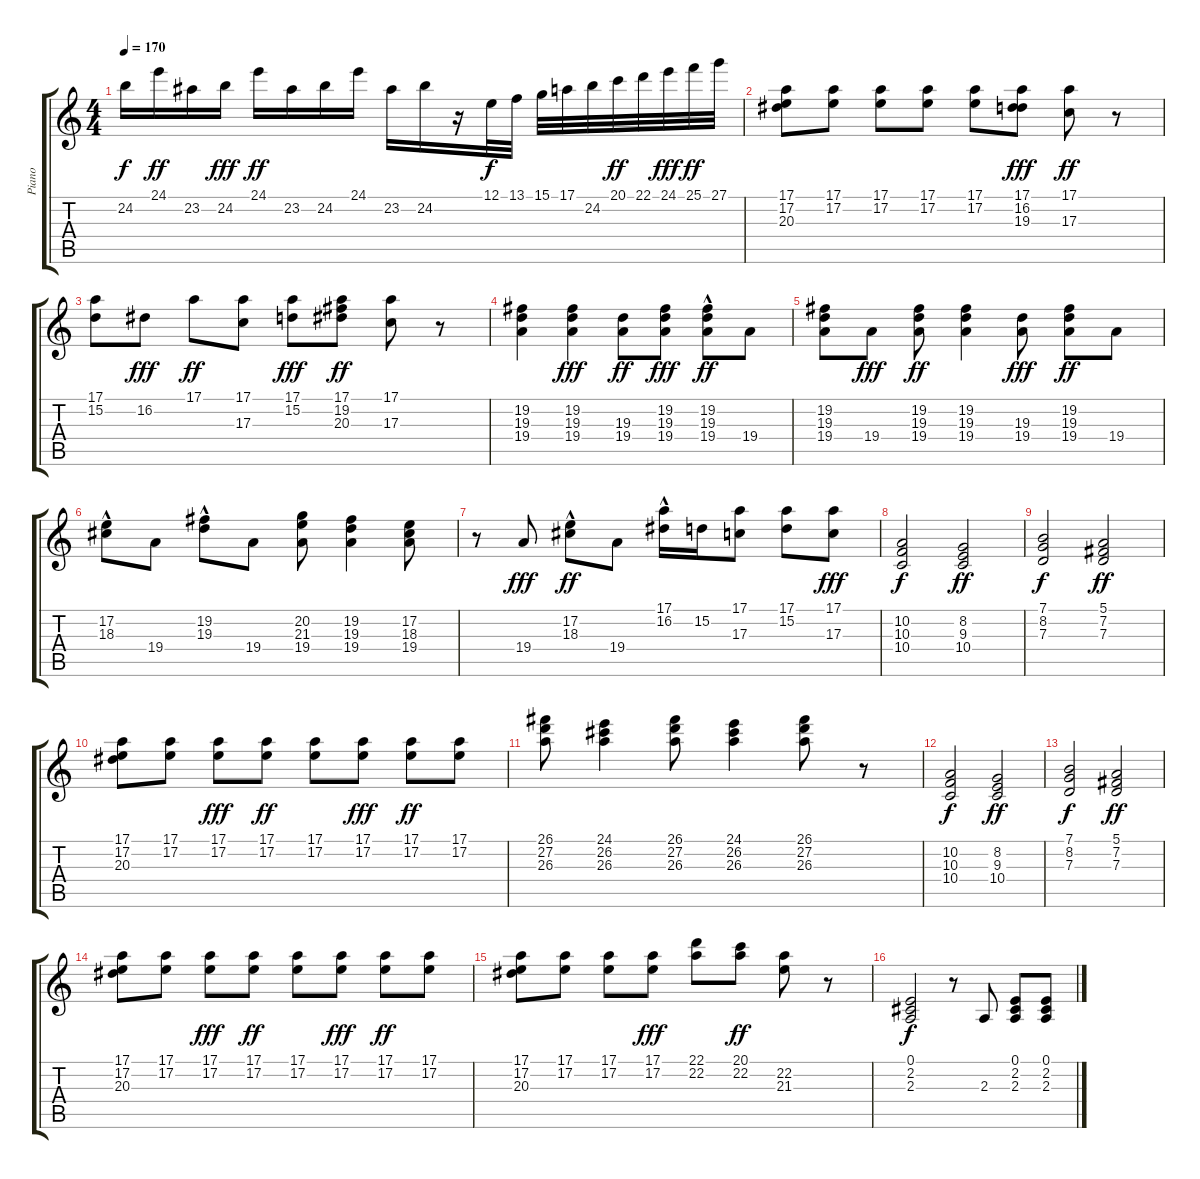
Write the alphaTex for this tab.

\track ("Piano" "Piano") {instrument brightacousticpiano}
\staff {score tabs}
\tuning (E4 B3 G3 D3 A2 E2) {hide}
\ts (4 4)
\tempo 170
\clef g2
\ks c
24.2.16{dy f} 24.1.16{dy ff} 23.2.16 24.2.16{dy fff} 24.1.16{dy ff} 23.2.16 24.2.16 24.1.16 23.2.16 24.2.16 r.16 12.1.32{dy f} 13.1.32 15.1.32 17.1.32 24.2.32 20.1.32{dy ff} 22.1.32 24.1.32{dy fff} 25.1.32{dy ff} 27.1.32 |
(17.1 17.2 20.3).8 (17.1 17.2).8 (17.1 17.2).8 (17.1 17.2).8 (17.1 17.2).8 (17.1 16.2 19.3).8{dy fff} (17.1 17.3).8{dy ff} r.8 |
(17.1 15.2).8 16.2.8{dy fff} 17.1.8{dy ff} (17.1 17.3).8 (17.1 15.2).8{dy fff} (17.1 19.2 20.3).8{dy ff} (17.1 17.3).8 r.8 |
(19.2 19.3 19.4).4 (19.2 19.3 19.4).4{dy fff} (19.3 19.4).8{dy ff} (19.2 19.3 19.4).8{dy fff} (19.2 19.3 19.4{hac}).8{dy ff} 19.4.8 |
(19.2 19.3 19.4).8 19.4.8{dy fff} (19.2 19.3 19.4).8{dy ff} (19.2 19.3 19.4).4 (19.3 19.4).8{dy fff} (19.2 19.3 19.4).8{dy ff} 19.4.8 |
(17.2 18.3{hac}).8 19.4.8 (19.2{hac} 19.3).8 19.4.8 (20.2 21.3 19.4).8 (19.2 19.3 19.4).4 (17.2 18.3 19.4).8 |
r.8 19.4.8{dy fff} (17.2 18.3{hac}).8{dy ff} 19.4.8 (17.1 16.2{hac}).16 15.2.16 (17.1 17.3).8 (17.1 15.2).8 (17.1 17.3).8{dy fff} |
(10.2 10.3 10.4).2{dy f} (8.2 9.3 10.4).2{dy ff} |
(7.1 8.2 7.3).2{dy f} (5.1 7.2 7.3).2{dy ff} |
(17.1 17.2 20.3).8 (17.1 17.2).8 (17.1 17.2).8{dy fff} (17.1 17.2).8{dy ff} (17.1 17.2).8 (17.1 17.2).8{dy fff} (17.1 17.2).8{dy ff} (17.1 17.2).8 |
(26.1 27.2 26.3).8 (24.1 26.2 26.3).4 (26.1 27.2 26.3).8 (24.1 26.2 26.3).4 (26.1 27.2 26.3).8 r.8 |
(10.2 10.3 10.4).2{dy f} (8.2 9.3 10.4).2{dy ff} |
(7.1 8.2 7.3).2{dy f} (5.1 7.2 7.3).2{dy ff} |
(17.1 17.2 20.3).8 (17.1 17.2).8 (17.1 17.2).8{dy fff} (17.1 17.2).8{dy ff} (17.1 17.2).8 (17.1 17.2).8{dy fff} (17.1 17.2).8{dy ff} (17.1 17.2).8 |
(17.1 17.2 20.3).8 (17.1 17.2).8 (17.1 17.2).8 (17.1 17.2).8{dy fff} (22.1 22.2).8 (20.1 22.2).8{dy ff} (22.2 21.3).8 r.8 |
(0.1 2.2 2.3).2{dy f} r.8 2.3.8 (0.1 2.2 2.3).8 (0.1 2.2 2.3).8
